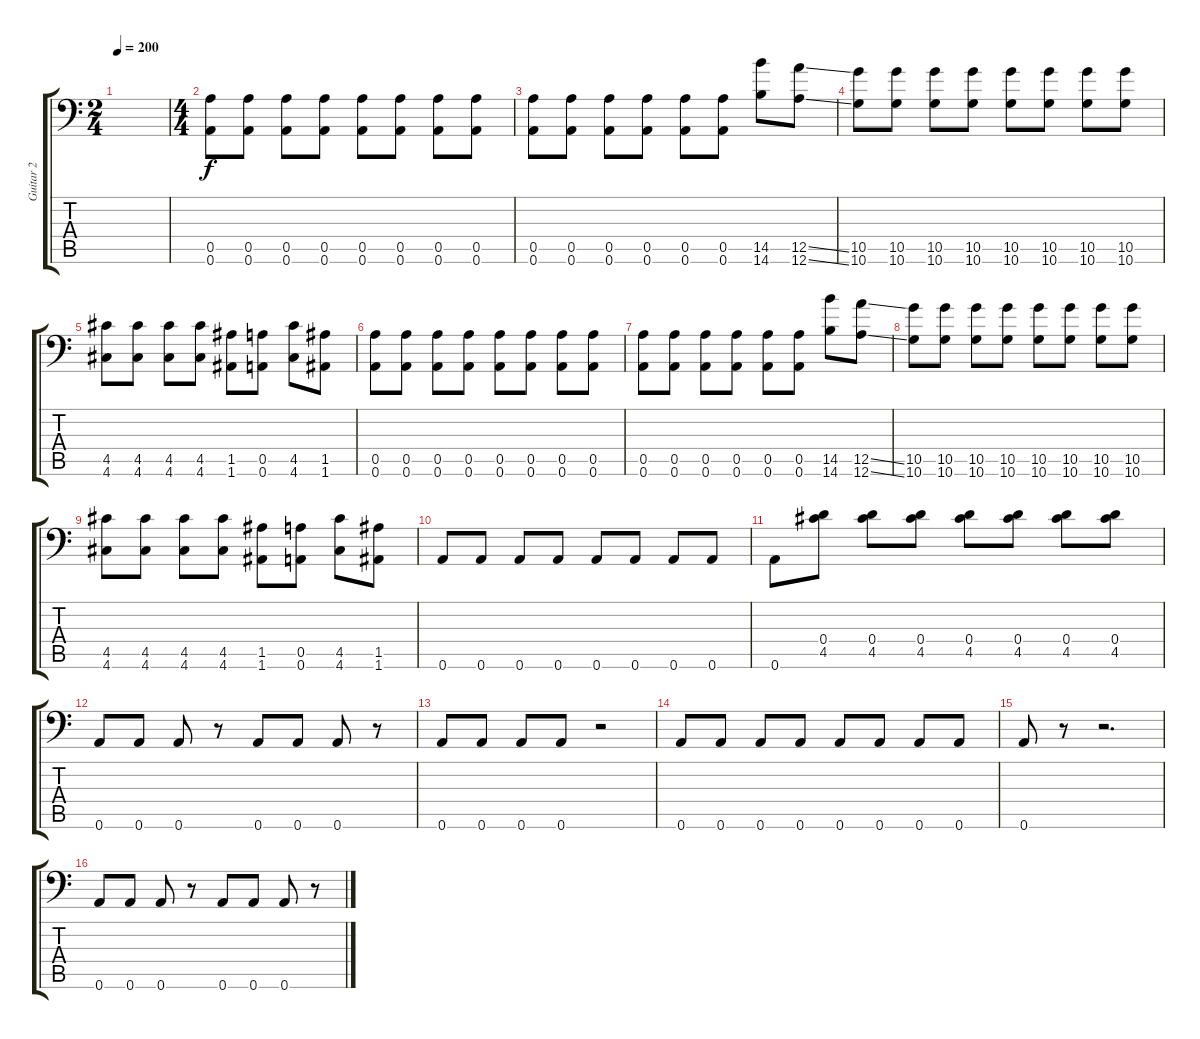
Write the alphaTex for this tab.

\track ("Guitar 2" "Guitar 2") {instrument distortionguitar}
\staff {score tabs}
\tuning (E4 B3 G3 D3 A2 A1) {hide}
\ts (2 4)
\tempo 200
\clef f4
\ks c
|
\ts (4 4)
(0.5 0.6).8{balance 16} (0.5 0.6).8 (0.5 0.6).8 (0.5 0.6).8 (0.5 0.6).8 (0.5 0.6).8 (0.5 0.6).8 (0.5 0.6).8 |
(0.5 0.6).8 (0.5 0.6).8 (0.5 0.6).8 (0.5 0.6).8 (0.5 0.6).8 (0.5 0.6).8 (14.5 14.6).8 (12.5{ss} 12.6{ss}).8 |
(10.5 10.6).8 (10.5 10.6).8 (10.5 10.6).8 (10.5 10.6).8 (10.5 10.6).8 (10.5 10.6).8 (10.5 10.6).8 (10.5 10.6).8 |
(4.5 4.6).8 (4.5 4.6).8 (4.5 4.6).8 (4.5 4.6).8 (1.5 1.6).8 (0.5 0.6).8 (4.5 4.6).8 (1.5 1.6).8 |
(0.5 0.6).8{balance 16} (0.5 0.6).8 (0.5 0.6).8 (0.5 0.6).8 (0.5 0.6).8 (0.5 0.6).8 (0.5 0.6).8 (0.5 0.6).8 |
(0.5 0.6).8 (0.5 0.6).8 (0.5 0.6).8 (0.5 0.6).8 (0.5 0.6).8 (0.5 0.6).8 (14.5 14.6).8 (12.5{ss} 12.6{ss}).8 |
(10.5 10.6).8 (10.5 10.6).8 (10.5 10.6).8 (10.5 10.6).8 (10.5 10.6).8 (10.5 10.6).8 (10.5 10.6).8 (10.5 10.6).8 |
(4.5 4.6).8 (4.5 4.6).8 (4.5 4.6).8 (4.5 4.6).8 (1.5 1.6).8 (0.5 0.6).8 (4.5 4.6).8 (1.5 1.6).8 |
0.6.8 0.6.8 0.6.8 0.6.8 0.6.8 0.6.8 0.6.8 0.6.8 |
0.6.8 (0.4 4.5).8 (0.4 4.5).8 (0.4 4.5).8 (0.4 4.5).8 (0.4 4.5).8 (0.4 4.5).8 (0.4 4.5).8 |
0.6.8 0.6.8 0.6.8 r.8 0.6.8 0.6.8 0.6.8 r.8 |
0.6.8 0.6.8 0.6.8 0.6.8 r.2 |
0.6.8 0.6.8 0.6.8 0.6.8 0.6.8 0.6.8 0.6.8 0.6.8 |
0.6.8 r.8 r.2{d} |
0.6.8 0.6.8 0.6.8 r.8 0.6.8 0.6.8 0.6.8 r.8
